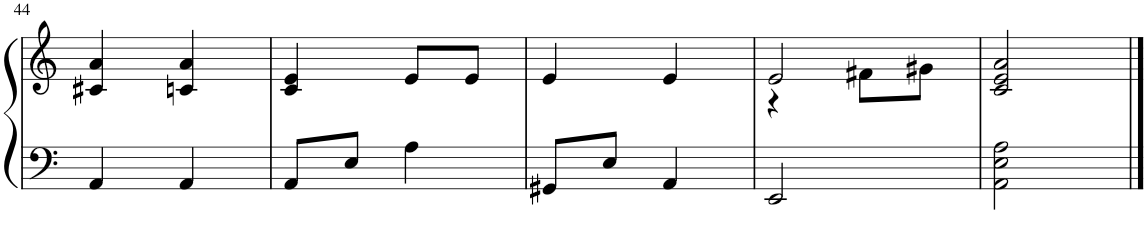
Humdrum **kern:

**kern	**kern
*part1	*part1
*staff2	*staff1
*I"Piano	*
*I'Pno.	*
!!LO:PB:g=z
*clefF4	*clefG2
*k[]	*k[]
*M2/4	*M2/4
=44	=44
4AA/	4c#X/ 4a/
4AA/	4cn/ 4a/
=45	=45
8AA/L	4c/ 4e/
8E/J	.
4A\	8e/L
.	8e/J
=46	=46
8GG#X/L	4e/
8E/J	.
4AA/	4e/
=47	=47
*	*^
2EE/	2e/	4r
.	.	8f#X\L
.	.	8g#X\J
*	*v	*v
=48	=48
2AA\ 2E\ 2A\	2c/ 2e/ 2a/
==	==
*-	*-
